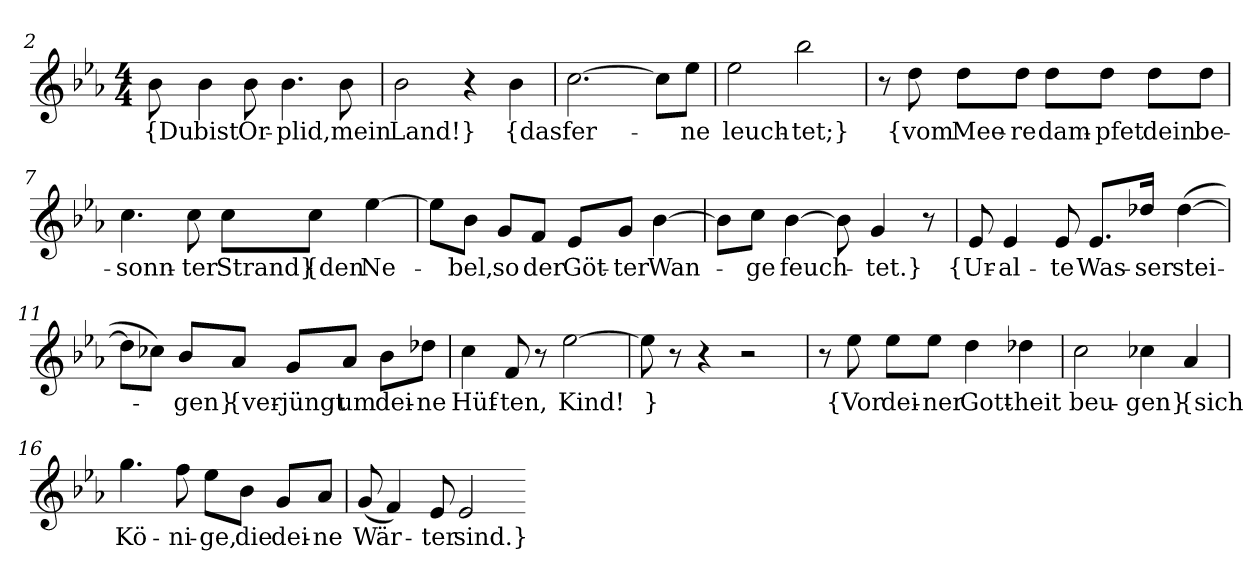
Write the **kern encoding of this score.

**kern	**text
*part1	*part1
*staff1	*staff1
*clefG2	*
*k[b-e-a-]	*
*M4/4	*
=2	=2
8b-	{Du
4b-	bist
8b-	Or-
4.b-	-plid,
8b-	mein
=3	=3
2b-	Land!}
4r	.
4b-	{das
=4	=4
[2.cc	fer-
8cc\L]	.
8ee-\J	-ne
=5	=5
2ee-	leuch-
2bb-	-tet;}
=6	=6
8r	.
8dd	{vom
8dd\L	Mee-
8dd\J	-re
8dd\L	dam-
8dd\J	-pfet
8dd\L	dein
8dd\J	be-
=7	=7
4.cc	-sonn-
8cc	-ter
8cc\L	Strand}
8cc\J	{den
[4ee-	Ne-
=8	=8
8ee-\L]	.
8b-\J	-bel,
8g/L	so
8f/J	der
8e-/L	Göt-
8g/J	-ter
[4b-	Wan-
=9	=9
8b-\L]	.
8cc\J	-ge
[4b-	feuch-
8b-]	.
4g	-tet.}
8r	.
=10	=10
8e-	{Ur-
4e-	-al-
8e-	-te
8.e-/L	Was-
16dd-X/Jk	-ser
([4dd-	stei-
=11	=11
8dd-\L]	.
8cc-X\J)	.
8b-/L	-gen}
8a-/J	{ver-
8g/L	-jüngt
8a-/J	um
8b-\L	dei-
8dd-X\J	-ne
=12	=12
4cc	Hüf-
8f	-ten,
8r	.
[2ee-	Kind!
=13	=13
8ee-]	}
8r	.
4r	.
2r	.
=14	=14
8r	.
8ee-	{Vor
8ee-\L	dei-
8ee-\J	-ner
4dd	Gott-
4dd-X	-heit
=15	=15
2cc	beu-
4cc-X	-gen}
4a-	{sich
=16	=16
4.gg	Kö-
8ff	-ni-
8ee-\L	-ge,
8b-\J	die
8g/L	dei-
8a-/J	-ne
=17	=17
(8g	Wär-
4f)	.
8e-	-ter
2e-	sind.}
=-	=-
*-	*-
